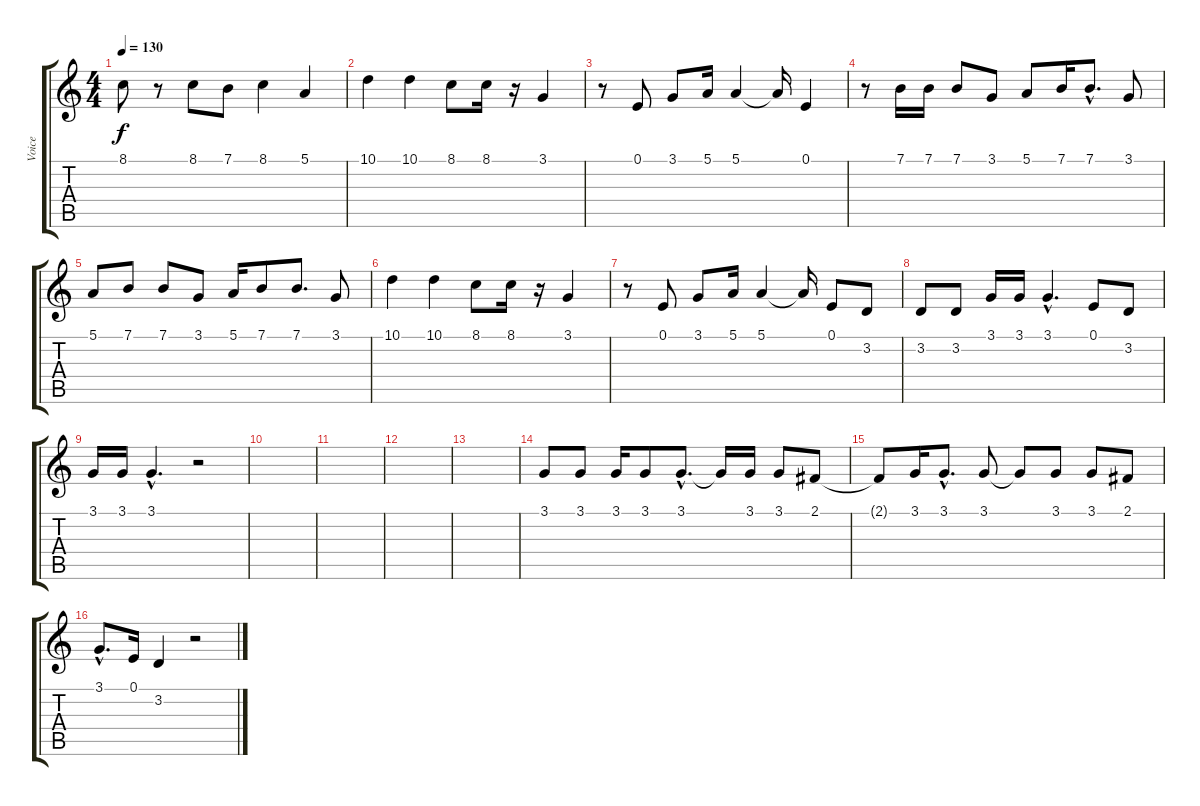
\track ("Voice" "Voice") {instrument trumpet}
\staff {score tabs}
\tuning (E4 B3 G3 D3 A2 E2) {hide}
\ts (4 4)
\tempo 130
\clef g2
\ks c
8.1.8{dy f} r.8 8.1.8 7.1.8 8.1.4 5.1.4 |
10.1.4 10.1.4 8.1.8 8.1.16 r.16 3.1.4 |
r.8 0.1.8 3.1.8 5.1.16 5.1.4 5.1{t}.16 0.1.4 |
r.8 7.1.16 7.1.16 7.1.8 3.1.8 5.1.8 7.1.16 7.1{hac}.8{d} 3.1.8 |
5.1.8 7.1.8 7.1.8 3.1.8 5.1.16 7.1.8 7.1.8{d} 3.1.8 |
10.1.4 10.1.4 8.1.8 8.1.16 r.16 3.1.4 |
r.8 0.1.8 3.1.8 5.1.16 5.1.4 5.1{t}.16 0.1.8 3.2.8 |
3.2.8 3.2.8 3.1.16 3.1.16 3.1{hac}.4{d} 0.1.8 3.2.8 |
3.1.16 3.1.16 3.1{hac}.4{d} r.2 |
|
|
|
|
3.1.8 3.1.8 3.1.16 3.1.8 3.1{hac}.8{d} 3.1{t}.16 3.1.16 3.1.8 2.1.8 |
2.1{t}.8 3.1.16 3.1{hac}.8{d} 3.1.8 3.1{t}.8 3.1.8 3.1.8 2.1.8 |
3.1{hac}.8{d} 0.1.16 3.2.4 r.2
